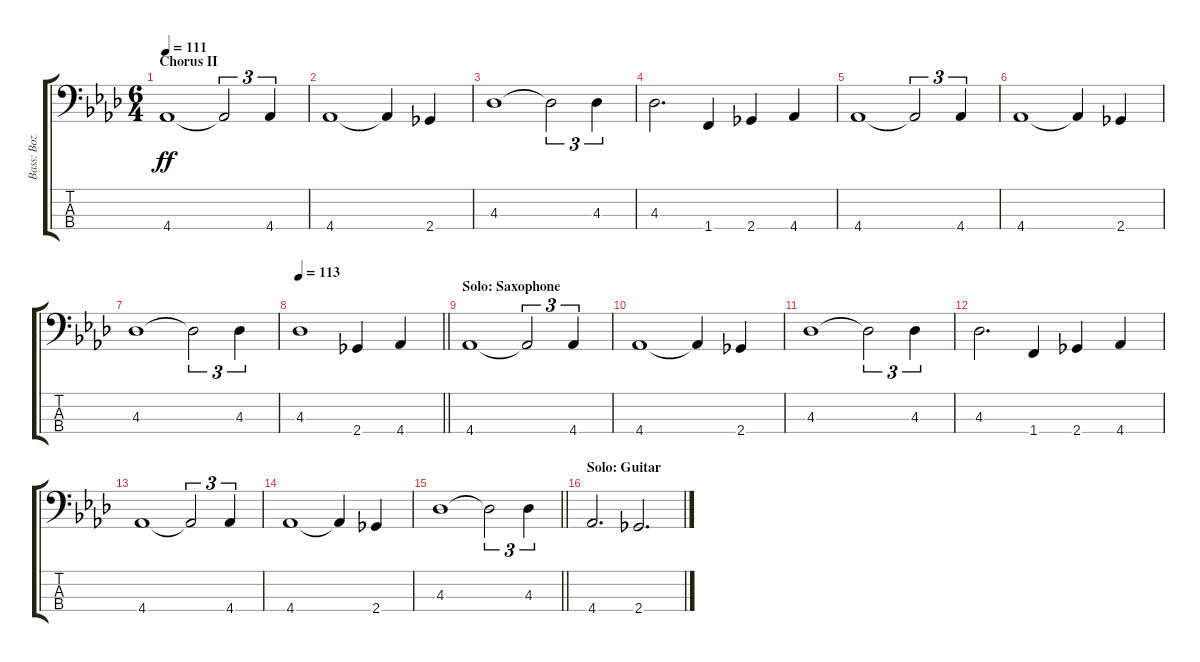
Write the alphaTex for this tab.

\track ("Bass: Boz" "Bass: Boz") {instrument electricbassfinger}
\staff {score tabs}
\tuning (G2 D2 A1 E1) {hide}
\ts (6 4)
\section ("" "Chorus II")
\tempo 111
\clef f4
\ks ab
4.4.1{dy ff} 4.4{t}.2{tu (3 2)} 4.4.4{tu (3 2)} |
4.4.1 4.4{t}.4 2.4.4 |
4.3.1 4.3{t}.2{tu (3 2)} 4.3.4{tu (3 2)} |
4.3.2{d} 1.4.4 2.4.4 4.4.4 |
4.4.1 4.4{t}.2{tu (3 2)} 4.4.4{tu (3 2)} |
4.4.1 4.4{t}.4 2.4.4 |
4.3.1 4.3{t}.2{tu (3 2)} 4.3.4{tu (3 2)} |
\tempo 113
\barLineRight lightlight
4.3.1 2.4.4 4.4.4 |
\section ("" "Solo: Saxophone")
4.4.1 4.4{t}.2{tu (3 2)} 4.4.4{tu (3 2)} |
4.4.1 4.4{t}.4 2.4.4 |
4.3.1 4.3{t}.2{tu (3 2)} 4.3.4{tu (3 2)} |
4.3.2{d} 1.4.4 2.4.4 4.4.4 |
4.4.1 4.4{t}.2{tu (3 2)} 4.4.4{tu (3 2)} |
4.4.1 4.4{t}.4 2.4.4 |
\barLineRight lightlight
4.3.1 4.3{t}.2{tu (3 2)} 4.3.4{tu (3 2)} |
\section ("" "Solo: Guitar")
4.4.2{d} 2.4.2{d}
